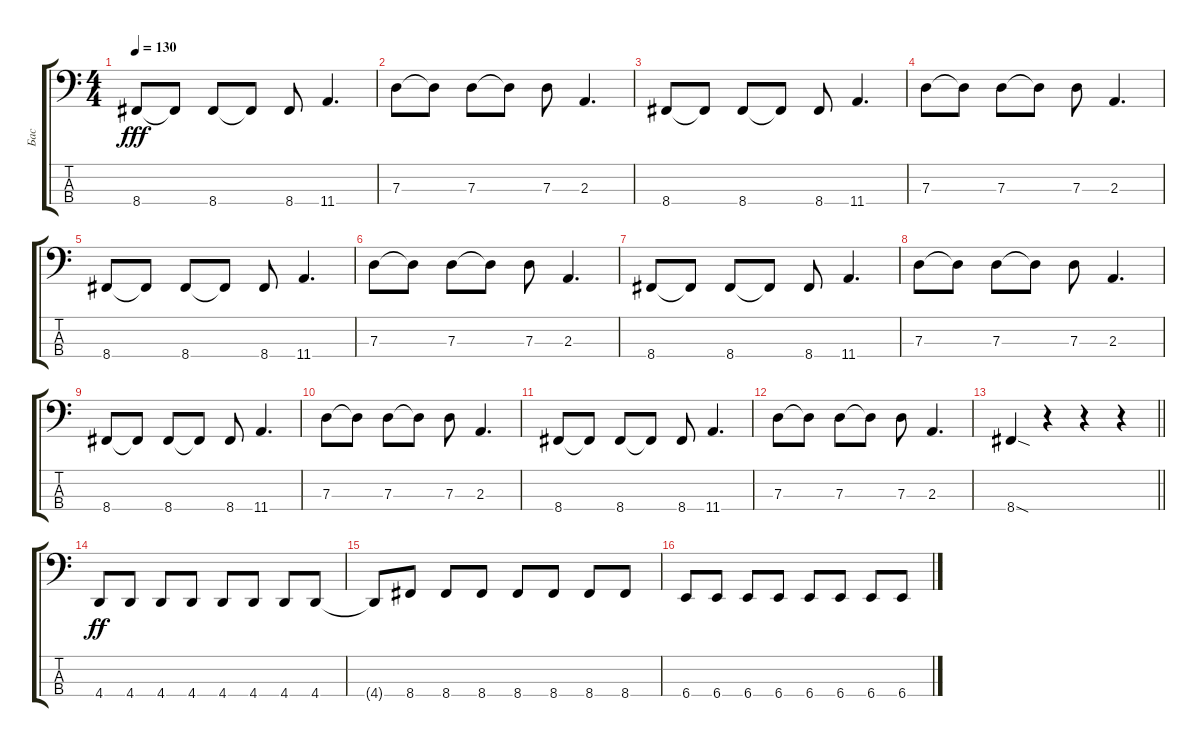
\track ("Бас" "Бас") {instrument electricbassfinger}
\staff {score tabs}
\tuning (F2 C2 G1 Bb0) {hide}
\ts (4 4)
\tempo 130
\clef f4
\ks c
8.4.8{dy fff} 8.4{t}.8 8.4.8 8.4{t}.8 8.4.8 11.4.4{d} |
7.3.8 7.3{t}.8 7.3.8 7.3{t}.8 7.3.8 2.3.4{d} |
8.4.8 8.4{t}.8 8.4.8 8.4{t}.8 8.4.8 11.4.4{d} |
7.3.8 7.3{t}.8 7.3.8 7.3{t}.8 7.3.8 2.3.4{d} |
8.4.8 8.4{t}.8 8.4.8 8.4{t}.8 8.4.8 11.4.4{d} |
7.3.8 7.3{t}.8 7.3.8 7.3{t}.8 7.3.8 2.3.4{d} |
8.4.8 8.4{t}.8 8.4.8 8.4{t}.8 8.4.8 11.4.4{d} |
7.3.8 7.3{t}.8 7.3.8 7.3{t}.8 7.3.8 2.3.4{d} |
8.4.8 8.4{t}.8 8.4.8 8.4{t}.8 8.4.8 11.4.4{d} |
7.3.8 7.3{t}.8 7.3.8 7.3{t}.8 7.3.8 2.3.4{d} |
8.4.8 8.4{t}.8 8.4.8 8.4{t}.8 8.4.8 11.4.4{d} |
7.3.8 7.3{t}.8 7.3.8 7.3{t}.8 7.3.8 2.3.4{d} |
\barLineRight lightlight
8.4{sod}.4 r.4 r.4 r.4 |
4.4.8{dy ff} 4.4.8 4.4.8 4.4.8 4.4.8 4.4.8 4.4.8 4.4.8 |
4.4{t}.8 8.4.8 8.4.8 8.4.8 8.4.8 8.4.8 8.4.8 8.4.8 |
6.4.8 6.4.8 6.4.8 6.4.8 6.4.8 6.4.8 6.4.8 6.4.8
